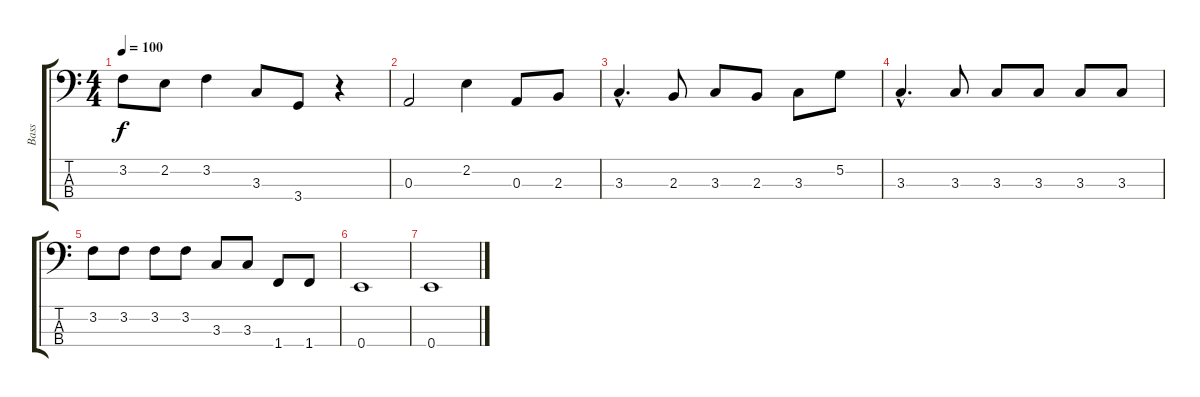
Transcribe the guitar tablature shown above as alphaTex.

\track ("Bass" "Bass") {instrument electricbassfinger}
\staff {score tabs}
\tuning (G2 D2 A1 E1) {hide}
\ts (4 4)
\tempo 100
\clef f4
\ks c
3.2.8{dy f} 2.2.8 3.2.4 3.3.8 3.4.8 r.4 |
0.3.2 2.2.4 0.3.8 2.3.8 |
3.3{hac}.4{d} 2.3.8 3.3.8 2.3.8 3.3.8 5.2.8 |
3.3{hac}.4{d} 3.3.8 3.3.8 3.3.8 3.3.8 3.3.8 |
3.2.8 3.2.8 3.2.8 3.2.8 3.3.8 3.3.8 1.4.8 1.4.8 |
0.4.1 |
0.4.1
